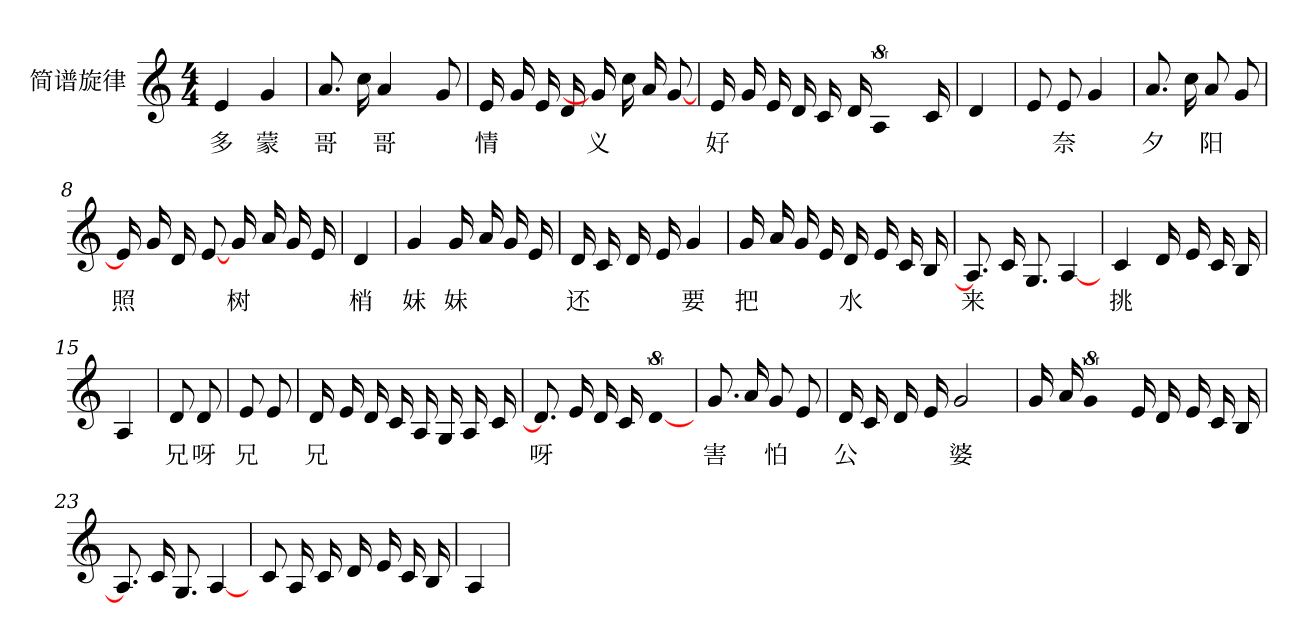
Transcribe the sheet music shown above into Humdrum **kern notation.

**kern	**text
*part1	*part1
*staff1	*staff1
*I"简谱旋律	*
*k[]	*
*M4/4	*
=1	=1
4e	多
4g	蒙
=2	=2
8.a	哥
16cc	.
!LO:N:vis=4	!
4.a	哥
8g	.
=3	=3
16e	情
16g	.
16e	.
16d	.
16g]	义
16cc	.
16a	.
[8g	.
=4	=4
16e	好
16g	.
16e	.
16d	.
16c	.
16d	.
!LO:N:vis=4	!
16%5A	.
16c	.
=5	=5
4d	.
=6	=6
8e	.
8e	奈
4g	.
=7	=7
8.a	夕
16cc	.
8a	阳
8g	.
=8	=8
16e]	照
16g	.
16d	.
[8e	.
16g	树
16a	.
16g	.
16e	.
=9	=9
4d	梢
=10	=10
4g	妺
16g	妹
16a	.
16g	.
16e	.
=11	=11
16d	还
16c	.
16d	.
16e	.
4g	要
=12	=12
16g	把
16a	.
16g	.
16e	.
16d	水
16e	.
16c	.
16B	.
=13	=13
8.A]	来
16c	.
8.G	.
[4A	.
=14	=14
4c	挑
16d	.
16e	.
16c	.
16B	.
=15	=15
4A	.
=16	=16
8d	兄
8d	呀
=17	=17
8e	兄
8e	.
=18	=18
16d	兄
16e	.
16d	.
16c	.
16A	.
16G	.
16A	.
16c	.
=19	=19
8.d]	呀
16e	.
16d	.
16c	.
!LO:N:vis=4	!
[16%5d	.
=20	=20
8.g	害
16a	.
8g	怕
8e	.
=21	=21
16d	公
16c	.
16d	.
16e	.
2g	婆
=22	=22
16g	.
16a	.
!LO:N:vis=4	!
16%5g	.
16e	.
16d	.
16e	.
16c	.
16B	.
=23	=23
8.A]	.
16c	.
8.G	.
[4A	.
=24	=24
8c	.
16A	.
16c	.
16d	.
16e	.
16c	.
16B	.
=25	=25
4A	.
=	=
*-	*-
